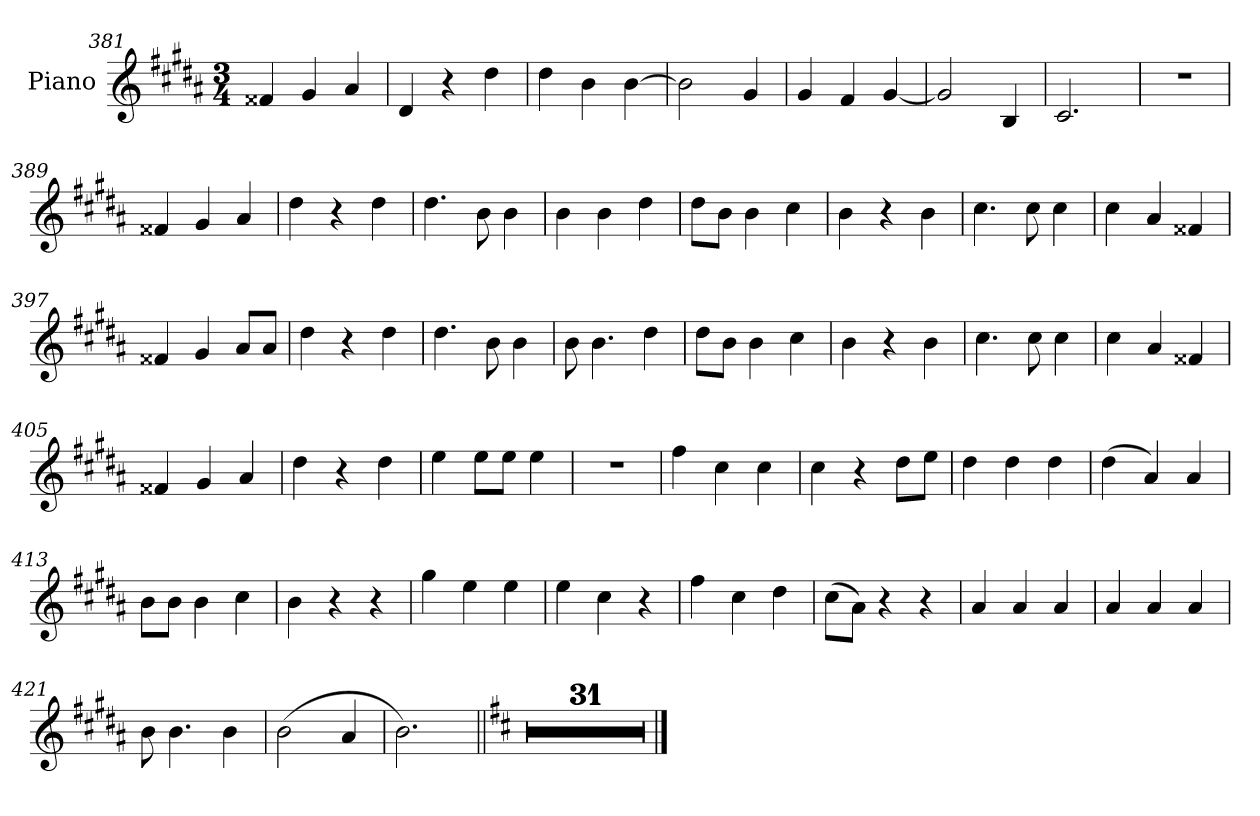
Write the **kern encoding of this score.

**kern
*part1
*staff1
*I"Piano
*I'Pno.
*clefG2
*ITrd1c2
*k[f#c#g#]
*M3/4
=381
4e#X
4f#
4g#
=382
4c#
4r
4cc#
=383
4cc#
4a
[4a
=384
2a]
4f#
=385
4f#
4e
[4f#
=386
2f#]
4A
=387
2.B
=388
2.r
=389
4e#X
4f#
4g#
=390
4cc#
4r
4cc#
=391
4.cc#
8a
4a
=392
4a
4a
4cc#
=393
8cc#L
8aJ
4a
4b
=394
4a
4r
4a
=395
4.b
8b
4b
=396
4b
4g#
4e#X
=397
4e#X
4f#
8g#L
8g#J
=398
4cc#
4r
4cc#
=399
4.cc#
8a
4a
=400
8a
4.a
4cc#
=401
8cc#L
8aJ
4a
4b
=402
4a
4r
4a
=403
4.b
8b
4b
=404
4b
4g#
4e#X
=405
4e#X
4f#
4g#
=406
4cc#
4r
4cc#
=407
4dd
8ddL
8ddJ
4dd
=408
2.r
=409
4ee
4b
4b
=410
4b
4r
8cc#L
8ddJ
=411
4cc#
4cc#
4cc#
=412
(>4cc#
4g#)
4g#
=413
8aL
8aJ
4a
4b
=414
4a
4r
4r
=415
4ff#
4dd
4dd
=416
4dd
4b
4r
=417
4ee
4b
4cc#
=418
(>8bL
8g#J)
4r
4r
=419
4g#
4g#
4g#
=420
4g#
4g#
4g#
=421
8a
4.a
4a
=422
(>2a
4g#
=423
2.a)
=424||
*k[]
2.r
=425
2.r
=426
2.r
=427
2.r
=428
2.r
=429
2.r
=430
2.r
=431
2.r
=432
2.r
=433
2.r
=434
2.r
=435
2.r
=436
2.r
=437
2.r
=438
2.r
=439
2.r
=440
2.r
=441
2.r
=442
2.r
=443
2.r
=444
2.r
=445
2.r
=446
2.r
=447
2.r
=448
2.r
=449
2.r
=450
2.r
=451
2.r
=452
2.r
=453
2.r
=454
2.r
==
*-
